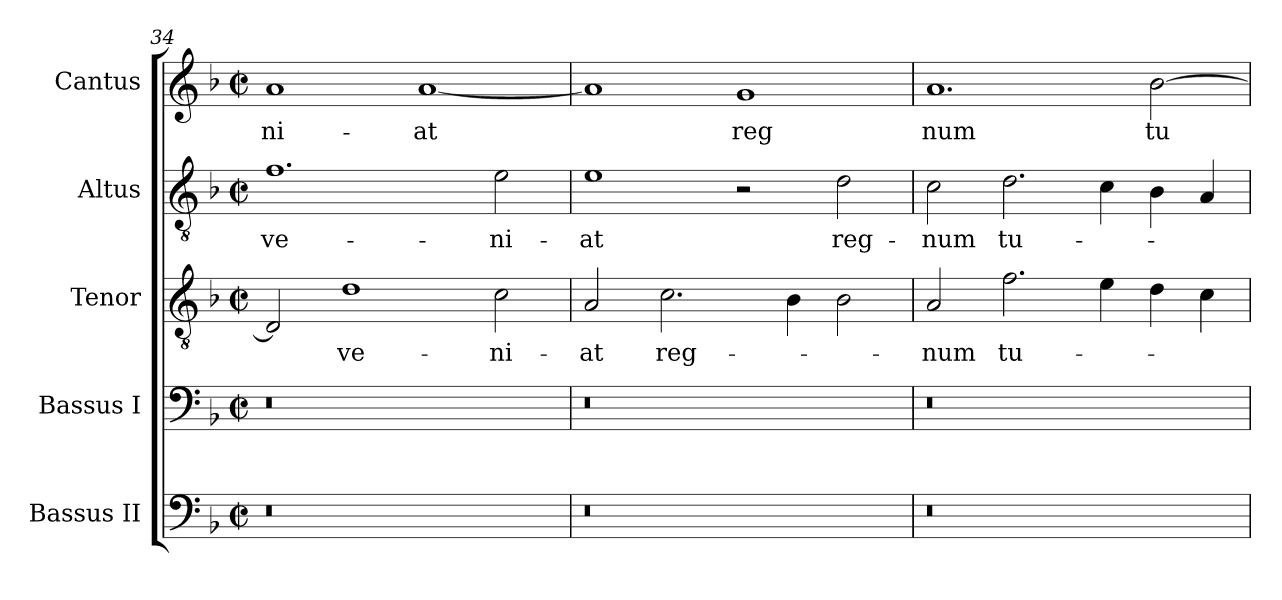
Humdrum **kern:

**kern	**kern	**kern	**text	**kern	**text	**kern	**text
*part5	*part4	*part3	*part3	*part2	*part2	*part1	*part1
*staff5	*staff4	*staff3	*staff3	*staff2	*staff2	*staff1	*staff1
*I"Bassus II	*I"Bassus I	*I"Tenor	*	*I"Altus	*	*I"Cantus	*
*clefF4	*clefF4	*clefGv2	*	*clefGv2	*	*clefG2	*
*k[b-]	*k[b-]	*k[b-]	*	*k[b-]	*	*k[b-]	*
*F:	*F:	*F:	*	*F:	*	*F:	*
*M2/2	*M2/2	*M2/2	*	*M2/2	*	*M2/2	*
*met(c|)	*met(c|)	*met(c|)	*	*met(c|)	*	*met(c|)	*
=34	=34	=34	=34	=34	=34	=34	=34
!	!	!	!	!	!LO:LY:b:cj	!	!LO:LY:b:cj
0r	0r	2D/]	.	1.f	-ve-	1a	-ni-
!	!	!	!LO:LY:b:cj	!	!	!	!
.	.	1d	-ve-	.	.	.	.
!	!	!	!	!	!	!	!LO:LY:b:cj
.	.	.	.	.	.	[>1a	-at
!	!	!	!LO:LY:b:cj	!	!LO:LY:b:cj	!	!
.	.	2c\	-ni-	2e\	-ni-	.	.
!!LO:PB:g=z
=35	=35	=35	=35	=35	=35	=35	=35
!	!	!	!LO:LY:b:cj	!	!LO:LY:b:cj	!	!
0r	0r	2A/	-at	1e	-at	1a]	.
!	!	!	!LO:LY:b	!	!	!	!
.	.	2.c\	reg-	.	.	.	.
!	!	!	!	!	!	!	!LO:LY:b:cj
.	.	.	.	2r	.	1g	reg
.	.	4B-\	.	.	.	.	.
!	!	!	!	!	!LO:LY:b:cj	!	!
.	.	2B-\	.	2d\	reg-	.	.
=36	=36	=36	=36	=36	=36	=36	=36
!	!	!	!LO:LY:b:cj	!	!LO:LY:b:cj	!	!LO:LY:b:cj
0r	0r	2A/	-num	2c\	-num	1.a	num
!	!	!	!LO:LY:b:cj	!	!LO:LY:b:cj	!	!
.	.	2.f\	tu-	2.d\	tu-	.	.
.	.	4e\	.	4c\	.	.	.
!	!	!	!	!	!	!	!LO:LY:b:cj
.	.	4d\	.	4B-\	.	[>2b-\	tu
.	.	4c\	.	4A/	.	.	.
=	=	=	=	=	=	=	=
*-	*-	*-	*-	*-	*-	*-	*-
